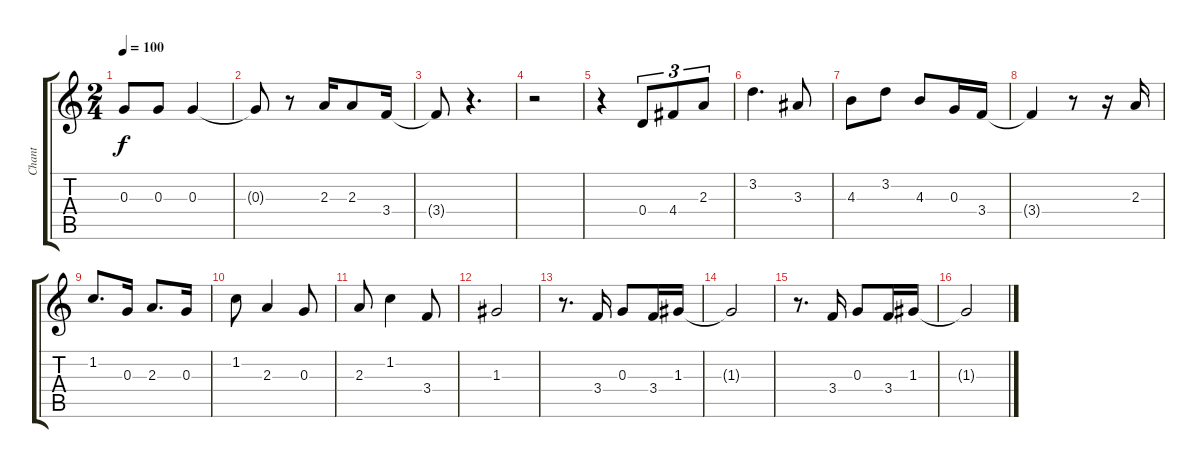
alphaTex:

\track ("Chant" "Chant") {instrument electricguitarjazz}
\staff {score tabs}
\tuning (E4 B3 G3 D3 A2 E2) {hide}
\ts (2 4)
\tempo 100
\clef g2
\ks c
0.3.8{dy f} 0.3.8 0.3.4 |
0.3{t}.8 r.8 2.3.16 2.3.8 3.4.16 |
3.4{t}.8 r.4{d} |
r.2 |
r.4 0.4.8{tu (3 2)} 4.4.8{tu (3 2)} 2.3.8{tu (3 2)} |
3.2.4{d} 3.3.8 |
4.3.8 3.2.8 4.3.8 0.3.16 3.4.16 |
3.4{t}.4 r.8 r.16 2.3.16 |
1.2.8{d} 0.3.16 2.3.8{d} 0.3.16 |
1.2.8 2.3.4 0.3.8 |
2.3.8 1.2.4 3.4.8 |
1.3.2 |
r.8{d} 3.4.16 0.3.8 3.4.16 1.3.16 |
1.3{t}.2 |
r.8{d} 3.4.16 0.3.8 3.4.16 1.3.16 |
1.3{t}.2
